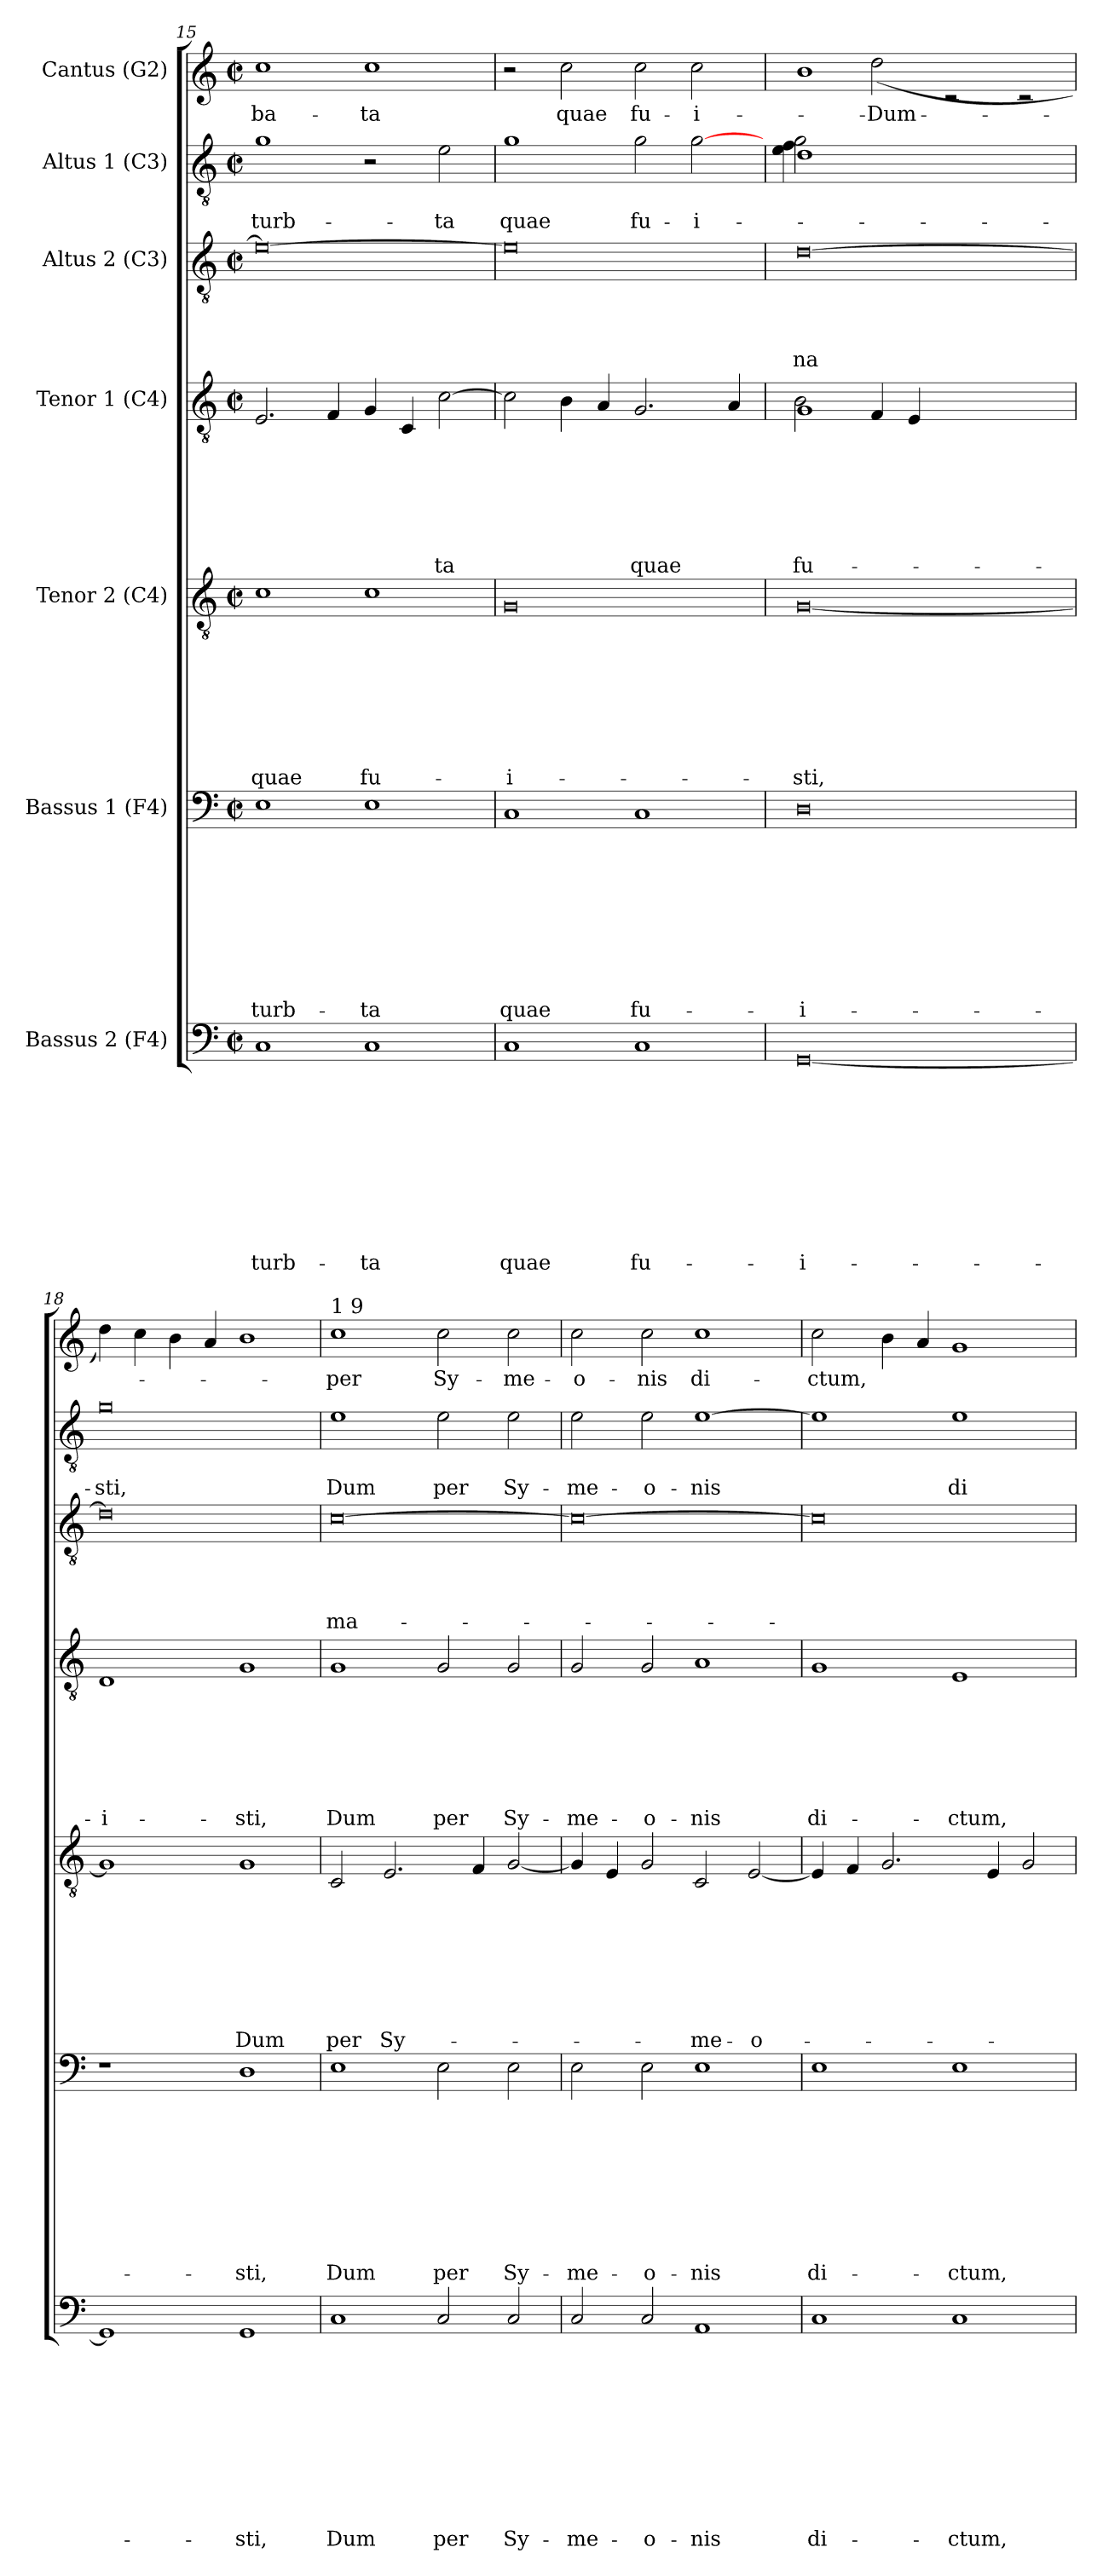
**kern	**text	**text	**text	**text	**text	**text	**text	**text	**text	**text	**kern	**text	**text	**text	**text	**text	**text	**text	**text	**text	**kern	**text	**text	**text	**text	**text	**text	**text	**text	**kern	**text	**text	**text	**text	**text	**text	**text	**kern	**text	**text	**text	**text	**kern	**text	**text	**kern	**text
*part7	*part7	*part7	*part7	*part7	*part7	*part7	*part7	*part7	*part7	*part7	*part6	*part6	*part6	*part6	*part6	*part6	*part6	*part6	*part6	*part6	*part5	*part5	*part5	*part5	*part5	*part5	*part5	*part5	*part5	*part4	*part4	*part4	*part4	*part4	*part4	*part4	*part4	*part3	*part3	*part3	*part3	*part3	*part2	*part2	*part2	*part1	*part1
*staff7	*staff7	*staff7	*staff7	*staff7	*staff7	*staff7	*staff7	*staff7	*staff7	*staff7	*staff6	*staff6	*staff6	*staff6	*staff6	*staff6	*staff6	*staff6	*staff6	*staff6	*staff5	*staff5	*staff5	*staff5	*staff5	*staff5	*staff5	*staff5	*staff5	*staff4	*staff4	*staff4	*staff4	*staff4	*staff4	*staff4	*staff4	*staff3	*staff3	*staff3	*staff3	*staff3	*staff2	*staff2	*staff2	*staff1	*staff1
*I"Bassus 2 (F4)	*	*	*	*	*	*	*	*	*	*	*I"Bassus 1 (F4)	*	*	*	*	*	*	*	*	*	*I"Tenor 2 (C4)	*	*	*	*	*	*	*	*	*I"Tenor 1 (C4)	*	*	*	*	*	*	*	*I"Altus 2 (C3)	*	*	*	*	*I"Altus 1 (C3)	*	*	*I"Cantus (G2)	*
*clefF4	*	*	*	*	*	*	*	*	*	*	*clefF4	*	*	*	*	*	*	*	*	*	*clefGv2	*	*	*	*	*	*	*	*	*clefGv2	*	*	*	*	*	*	*	*clefGv2	*	*	*	*	*clefGv2	*	*	*clefG2	*
*k[]	*	*	*	*	*	*	*	*	*	*	*k[]	*	*	*	*	*	*	*	*	*	*k[]	*	*	*	*	*	*	*	*	*k[]	*	*	*	*	*	*	*	*k[]	*	*	*	*	*k[]	*	*	*k[]	*
*C:	*	*	*	*	*	*	*	*	*	*	*C:	*	*	*	*	*	*	*	*	*	*C:	*	*	*	*	*	*	*	*	*C:	*	*	*	*	*	*	*	*C:	*	*	*	*	*C:	*	*	*C:	*
*M2/2	*	*	*	*	*	*	*	*	*	*	*M2/2	*	*	*	*	*	*	*	*	*	*M2/2	*	*	*	*	*	*	*	*	*M2/2	*	*	*	*	*	*	*	*M2/2	*	*	*	*	*M2/2	*	*	*M2/2	*
*met(c|)	*	*	*	*	*	*	*	*	*	*	*met(c|)	*	*	*	*	*	*	*	*	*	*met(c|)	*	*	*	*	*	*	*	*	*met(c|)	*	*	*	*	*	*	*	*met(c|)	*	*	*	*	*met(c|)	*	*	*met(c|)	*
=15	=15	=15	=15	=15	=15	=15	=15	=15	=15	=15	=15	=15	=15	=15	=15	=15	=15	=15	=15	=15	=15	=15	=15	=15	=15	=15	=15	=15	=15	=15	=15	=15	=15	=15	=15	=15	=15	=15	=15	=15	=15	=15	=15	=15	=15	=15	=15
!	!	!	!	!	!	!	!	!	!	!LO:LY:b	!	!	!	!	!	!	!	!	!	!LO:LY:b	!	!	!	!	!	!	!	!	!LO:LY:b	!	!	!	!	!	!	!	!	!	!	!	!	!	!	!	!LO:LY:b	!	!LO:LY:b
1C	.	.	.	.	.	.	.	.	.	turb-	1E	.	.	.	.	.	.	.	.	turb-	1c	.	.	.	.	.	.	.	-quae	2.E/	.	.	.	.	.	.	.	0e_	.	.	.	.	1g	.	-turb-	1cc	-ba-
.	.	.	.	.	.	.	.	.	.	.	.	.	.	.	.	.	.	.	.	.	.	.	.	.	.	.	.	.	.	4F/	.	.	.	.	.	.	.	.	.	.	.	.	.	.	.	.	.
!	!	!	!	!	!	!	!	!	!	!LO:LY:b	!	!	!	!	!	!	!	!	!	!LO:LY:b	!	!	!	!	!	!	!	!	!LO:LY:b	!	!	!	!	!	!	!	!	!	!	!	!	!	!	!	!	!	!LO:LY:b
1C	.	.	.	.	.	.	.	.	.	-ta	1E	.	.	.	.	.	.	.	.	-ta	1c	.	.	.	.	.	.	.	fu-	4G/	.	.	.	.	.	.	.	.	.	.	.	.	2r	.	.	1cc	-ta
.	.	.	.	.	.	.	.	.	.	.	.	.	.	.	.	.	.	.	.	.	.	.	.	.	.	.	.	.	.	4C/	.	.	.	.	.	.	.	.	.	.	.	.	.	.	.	.	.
!	!	!	!	!	!	!	!	!	!	!	!	!	!	!	!	!	!	!	!	!	!	!	!	!	!	!	!	!	!	!	!	!	!	!	!	!	!LO:LY:b	!	!	!	!	!	!	!	!LO:LY:b	!	!
.	.	.	.	.	.	.	.	.	.	.	.	.	.	.	.	.	.	.	.	.	.	.	.	.	.	.	.	.	.	[>2c\	.	.	.	.	.	.	-ta	.	.	.	.	.	2e\	.	-ta	.	.
=16	=16	=16	=16	=16	=16	=16	=16	=16	=16	=16	=16	=16	=16	=16	=16	=16	=16	=16	=16	=16	=16	=16	=16	=16	=16	=16	=16	=16	=16	=16	=16	=16	=16	=16	=16	=16	=16	=16	=16	=16	=16	=16	=16	=16	=16	=16	=16
!	!	!	!	!	!	!	!	!	!	!LO:LY:b	!	!	!	!	!	!	!	!	!	!LO:LY:b	!	!	!	!	!	!	!	!	!LO:LY:b	!	!	!	!	!	!	!	!	!	!	!	!	!	!	!	!LO:LY:b	!	!
1C	.	.	.	.	.	.	.	.	.	quae	1C	.	.	.	.	.	.	.	.	quae	0G	.	.	.	.	.	.	.	-i-	2c\]	.	.	.	.	.	.	.	0e]	.	.	.	.	1g	.	quae	2r	.
!	!	!	!	!	!	!	!	!	!	!	!	!	!	!	!	!	!	!	!	!	!	!	!	!	!	!	!	!	!	!	!	!	!	!	!	!	!	!	!	!	!	!	!	!	!	!	!LO:LY:b
.	.	.	.	.	.	.	.	.	.	.	.	.	.	.	.	.	.	.	.	.	.	.	.	.	.	.	.	.	.	4B\	.	.	.	.	.	.	.	.	.	.	.	.	.	.	.	2cc\	quae
.	.	.	.	.	.	.	.	.	.	.	.	.	.	.	.	.	.	.	.	.	.	.	.	.	.	.	.	.	.	4A/	.	.	.	.	.	.	.	.	.	.	.	.	.	.	.	.	.
!	!	!	!	!	!	!	!	!	!	!LO:LY:b	!	!	!	!	!	!	!	!	!	!LO:LY:b	!	!	!	!	!	!	!	!	!	!	!	!	!	!	!	!	!LO:LY:b	!	!	!	!	!	!	!	!LO:LY:b	!	!LO:LY:b
1C	.	.	.	.	.	.	.	.	.	fu-	1C	.	.	.	.	.	.	.	.	fu-	.	.	.	.	.	.	.	.	.	2.G/	.	.	.	.	.	.	quae	.	.	.	.	.	2g\	.	fu-	2cc\	fu-
!	!	!	!	!	!	!	!	!	!	!	!	!	!	!	!	!	!	!	!	!	!	!	!	!	!	!	!	!	!	!	!	!	!	!	!	!	!	!	!	!	!	!	!	!	!LO:LY:b	!	!LO:LY:b
.	.	.	.	.	.	.	.	.	.	.	.	.	.	.	.	.	.	.	.	.	.	.	.	.	.	.	.	.	.	.	.	.	.	.	.	.	.	.	.	.	.	.	[>2g\	.	-i-	2cc\	-i-
.	.	.	.	.	.	.	.	.	.	.	.	.	.	.	.	.	.	.	.	.	.	.	.	.	.	.	.	.	.	4A/	.	.	.	.	.	.	.	.	.	.	.	.	.	.	.	.	.
=17	=17	=17	=17	=17	=17	=17	=17	=17	=17	=17	=17	=17	=17	=17	=17	=17	=17	=17	=17	=17	=17	=17	=17	=17	=17	=17	=17	=17	=17	=17	=17	=17	=17	=17	=17	=17	=17	=17	=17	=17	=17	=17	=17	=17	=17	=17	=17
!	!	!	!	!	!	!	!	!	!	!LO:LY:b	!	!	!	!	!	!	!	!	!	!LO:LY:b	!	!	!	!	!	!	!	!	!LO:LY:b	!	!	!	!	!	!	!	!LO:LY:b	!	!	!	!	!LO:LY:b	!	!	!	!	!
*	*	*	*	*	*	*	*	*	*	*	*	*	*	*	*	*	*	*	*	*	*	*	*	*	*	*	*	*	*	*^	*	*	*	*	*	*	*	*	*	*	*	*	*^	*	*	*^	*
*	*	*	*	*	*	*	*	*	*	*	*	*	*	*	*	*	*	*	*	*	*	*	*	*	*	*	*	*	*	*	*	*	*	*	*	*	*	*	*	*	*	*	*	*	*^	*	*	*	*	*
[<0GG	.	.	.	.	.	.	.	.	.	-i-	0D	.	.	.	.	.	.	.	.	-i-	[<0G	.	.	.	.	.	.	.	-sti,	1G	2B\	.	.	.	.	.	.	fu-	[>0d	.	.	.	-na	1d	2g\	4e\ 4f\	.	.	1b	2ryy	.
.	.	.	.	.	.	.	.	.	.	.	.	.	.	.	.	.	.	.	.	.	.	.	.	.	.	.	.	.	.	.	.	.	.	.	.	.	.	.	.	.	.	.	.	.	.	1ryy	.	.	.	.	.
!	!	!	!	!	!	!	!	!	!	!	!	!	!	!	!	!	!	!	!	!	!	!	!	!	!	!	!	!	!	!	!	!	!	!	!	!	!	!	!	!	!	!	!	!	!	!	!	!	!	!	!LO:LY:b
.	.	.	.	.	.	.	.	.	.	.	.	.	.	.	.	.	.	.	.	.	.	.	.	.	.	.	.	.	.	.	4F/	.	.	.	.	.	.	.	.	.	.	.	.	.	1ryy	.	.	.	.	(>2dd\	-Dum
.	.	.	.	.	.	.	.	.	.	.	.	.	.	.	.	.	.	.	.	.	.	.	.	.	.	.	.	.	.	.	4E/	.	.	.	.	.	.	.	.	.	.	.	.	.	.	.	.	.	.	.	.
.	.	.	.	.	.	.	.	.	.	.	.	.	.	.	.	.	.	.	.	.	.	.	.	.	.	.	.	.	.	1ryy	1ryy	.	.	.	.	.	.	.	.	.	.	.	.	1ryy	.	.	.	.	1ryy	2rc	.
.	.	.	.	.	.	.	.	.	.	.	.	.	.	.	.	.	.	.	.	.	.	.	.	.	.	.	.	.	.	.	.	.	.	.	.	.	.	.	.	.	.	.	.	.	.	2.ryy	.	.	.	.	.
.	.	.	.	.	.	.	.	.	.	.	.	.	.	.	.	.	.	.	.	.	.	.	.	.	.	.	.	.	.	.	.	.	.	.	.	.	.	.	.	.	.	.	.	.	2ryy	.	.	.	.	2rc	.
*	*	*	*	*	*	*	*	*	*	*	*	*	*	*	*	*	*	*	*	*	*	*	*	*	*	*	*	*	*	*v	*v	*	*	*	*	*	*	*	*	*	*	*	*	*	*v	*v	*	*	*	*	*
=18	=18	=18	=18	=18	=18	=18	=18	=18	=18	=18	=18	=18	=18	=18	=18	=18	=18	=18	=18	=18	=18	=18	=18	=18	=18	=18	=18	=18	=18	=18	=18	=18	=18	=18	=18	=18	=18	=18	=18	=18	=18	=18	=18	=18	=18	=18	=18	=18	=18
!	!	!	!	!	!	!	!	!	!	!	!	!	!	!	!	!	!	!	!	!	!	!	!	!	!	!	!	!	!	!	!	!	!	!	!	!	!LO:LY:b	!	!	!	!	!	!	!	!	!LO:LY:b	!	!	!
*	*	*	*	*	*	*	*	*	*	*	*	*	*	*	*	*	*	*	*	*	*	*	*	*	*	*	*	*	*	*	*	*	*	*	*	*	*	*	*	*	*	*	*v	*v	*	*	*	*	*
*	*	*	*	*	*	*	*	*	*	*	*	*	*	*	*	*	*	*	*	*	*	*	*	*	*	*	*	*	*	*	*	*	*	*	*	*	*	*	*	*	*	*	*	*	*	*v	*v	*
1GG]	.	.	.	.	.	.	.	.	.	.	1r	.	.	.	.	.	.	.	.	.	1G]	.	.	.	.	.	.	.	.	1D	.	.	.	.	.	.	-i-	0d]	.	.	.	.	0g	.	-sti,	4dd\)	.
.	.	.	.	.	.	.	.	.	.	.	.	.	.	.	.	.	.	.	.	.	.	.	.	.	.	.	.	.	.	.	.	.	.	.	.	.	.	.	.	.	.	.	.	.	.	4cc\	.
.	.	.	.	.	.	.	.	.	.	.	.	.	.	.	.	.	.	.	.	.	.	.	.	.	.	.	.	.	.	.	.	.	.	.	.	.	.	.	.	.	.	.	.	.	.	4b\	.
.	.	.	.	.	.	.	.	.	.	.	.	.	.	.	.	.	.	.	.	.	.	.	.	.	.	.	.	.	.	.	.	.	.	.	.	.	.	.	.	.	.	.	.	.	.	4a/	.
!	!	!	!	!	!	!	!	!	!	!LO:LY:b	!	!	!	!	!	!	!	!	!	!LO:LY:b	!	!	!	!	!	!	!	!	!LO:LY:b	!	!	!	!	!	!	!	!LO:LY:b	!	!	!	!	!	!	!	!	!	!
1GG	.	.	.	.	.	.	.	.	.	-sti,	1D	.	.	.	.	.	.	.	.	-sti,	1G	.	.	.	.	.	.	.	Dum	1G	.	.	.	.	.	.	-sti,	.	.	.	.	.	.	.	.	1b	.
!!LO:PB:g=z
=19	=19	=19	=19	=19	=19	=19	=19	=19	=19	=19	=19	=19	=19	=19	=19	=19	=19	=19	=19	=19	=19	=19	=19	=19	=19	=19	=19	=19	=19	=19	=19	=19	=19	=19	=19	=19	=19	=19	=19	=19	=19	=19	=19	=19	=19	=19	=19
!	!	!	!	!	!	!	!	!	!	!	!	!	!	!	!	!	!	!	!	!	!	!	!	!	!	!	!	!	!	!	!	!	!	!	!	!	!	!	!	!	!	!	!	!	!	!LO:TX:a:t=1 9	!
!	!	!	!	!	!	!	!	!	!	!LO:LY:b	!	!	!	!	!	!	!	!	!	!LO:LY:b	!	!	!	!	!	!	!	!	!LO:LY:b	!	!	!	!	!	!	!	!LO:LY:b	!	!	!	!	!LO:LY:b	!	!	!LO:LY:b	!	!LO:LY:b
1C	.	.	.	.	.	.	.	.	.	Dum	1E	.	.	.	.	.	.	.	.	Dum	2C/	.	.	.	.	.	.	.	per	1G	.	.	.	.	.	.	Dum	[>0c	.	.	.	ma-	1e	.	Dum	1cc	per
!	!	!	!	!	!	!	!	!	!	!	!	!	!	!	!	!	!	!	!	!	!	!	!	!	!	!	!	!	!LO:LY:b	!	!	!	!	!	!	!	!	!	!	!	!	!	!	!	!	!	!
.	.	.	.	.	.	.	.	.	.	.	.	.	.	.	.	.	.	.	.	.	2.E/	.	.	.	.	.	.	.	Sy-	.	.	.	.	.	.	.	.	.	.	.	.	.	.	.	.	.	.
!	!	!	!	!	!	!	!	!	!	!LO:LY:b	!	!	!	!	!	!	!	!	!	!LO:LY:b	!	!	!	!	!	!	!	!	!	!	!	!	!	!	!	!	!LO:LY:b	!	!	!	!	!	!	!	!LO:LY:b	!	!LO:LY:b
2C/	.	.	.	.	.	.	.	.	.	per	2E\	.	.	.	.	.	.	.	.	per	.	.	.	.	.	.	.	.	.	2G/	.	.	.	.	.	.	per	.	.	.	.	.	2e\	.	per	2cc\	Sy-
.	.	.	.	.	.	.	.	.	.	.	.	.	.	.	.	.	.	.	.	.	4F/	.	.	.	.	.	.	.	.	.	.	.	.	.	.	.	.	.	.	.	.	.	.	.	.	.	.
!	!	!	!	!	!	!	!	!	!	!LO:LY:b	!	!	!	!	!	!	!	!	!	!LO:LY:b	!	!	!	!	!	!	!	!	!	!	!	!	!	!	!	!	!LO:LY:b	!	!	!	!	!	!	!	!LO:LY:b	!	!LO:LY:b
2C/	.	.	.	.	.	.	.	.	.	Sy-	2E\	.	.	.	.	.	.	.	.	Sy-	[<2G/	.	.	.	.	.	.	.	.	2G/	.	.	.	.	.	.	Sy-	.	.	.	.	.	2e\	.	Sy-	2cc\	-me-
=20	=20	=20	=20	=20	=20	=20	=20	=20	=20	=20	=20	=20	=20	=20	=20	=20	=20	=20	=20	=20	=20	=20	=20	=20	=20	=20	=20	=20	=20	=20	=20	=20	=20	=20	=20	=20	=20	=20	=20	=20	=20	=20	=20	=20	=20	=20	=20
!	!	!	!	!	!	!	!	!	!	!LO:LY:b	!	!	!	!	!	!	!	!	!	!LO:LY:b	!	!	!	!	!	!	!	!	!	!	!	!	!	!	!	!	!LO:LY:b	!	!	!	!	!	!	!	!LO:LY:b	!	!LO:LY:b
2C/	.	.	.	.	.	.	.	.	.	-me-	2E\	.	.	.	.	.	.	.	.	-me-	4G/]	.	.	.	.	.	.	.	.	2G/	.	.	.	.	.	.	-me-	0c_	.	.	.	.	2e\	.	-me-	2cc\	-o-
.	.	.	.	.	.	.	.	.	.	.	.	.	.	.	.	.	.	.	.	.	4E/	.	.	.	.	.	.	.	.	.	.	.	.	.	.	.	.	.	.	.	.	.	.	.	.	.	.
!	!	!	!	!	!	!	!	!	!	!LO:LY:b	!	!	!	!	!	!	!	!	!	!LO:LY:b	!	!	!	!	!	!	!	!	!	!	!	!	!	!	!	!	!LO:LY:b	!	!	!	!	!	!	!	!LO:LY:b	!	!LO:LY:b
2C/	.	.	.	.	.	.	.	.	.	-o-	2E\	.	.	.	.	.	.	.	.	-o-	2G/	.	.	.	.	.	.	.	.	2G/	.	.	.	.	.	.	-o-	.	.	.	.	.	2e\	.	-o-	2cc\	-nis
!	!	!	!	!	!	!	!	!	!	!LO:LY:b	!	!	!	!	!	!	!	!	!	!LO:LY:b	!	!	!	!	!	!	!	!	!LO:LY:b	!	!	!	!	!	!	!	!LO:LY:b	!	!	!	!	!	!	!	!LO:LY:b	!	!LO:LY:b
1AA	.	.	.	.	.	.	.	.	.	-nis	1E	.	.	.	.	.	.	.	.	-nis	2C/	.	.	.	.	.	.	.	-me-	1A	.	.	.	.	.	.	-nis	.	.	.	.	.	[>1e	.	-nis	1cc	di-
!	!	!	!	!	!	!	!	!	!	!	!	!	!	!	!	!	!	!	!	!	!	!	!	!	!	!	!	!	!LO:LY:b	!	!	!	!	!	!	!	!	!	!	!	!	!	!	!	!	!	!
.	.	.	.	.	.	.	.	.	.	.	.	.	.	.	.	.	.	.	.	.	[<2E/	.	.	.	.	.	.	.	-o-	.	.	.	.	.	.	.	.	.	.	.	.	.	.	.	.	.	.
=21	=21	=21	=21	=21	=21	=21	=21	=21	=21	=21	=21	=21	=21	=21	=21	=21	=21	=21	=21	=21	=21	=21	=21	=21	=21	=21	=21	=21	=21	=21	=21	=21	=21	=21	=21	=21	=21	=21	=21	=21	=21	=21	=21	=21	=21	=21	=21
!	!	!	!	!	!	!	!	!	!	!LO:LY:b	!	!	!	!	!	!	!	!	!	!LO:LY:b	!	!	!	!	!	!	!	!	!	!	!	!	!	!	!	!	!LO:LY:b	!	!	!	!	!	!	!	!	!	!LO:LY:b
1C	.	.	.	.	.	.	.	.	.	di-	1E	.	.	.	.	.	.	.	.	di-	4E/]	.	.	.	.	.	.	.	.	1G	.	.	.	.	.	.	di-	0c]	.	.	.	.	1e]	.	.	2cc\	-ctum,
.	.	.	.	.	.	.	.	.	.	.	.	.	.	.	.	.	.	.	.	.	4F/	.	.	.	.	.	.	.	.	.	.	.	.	.	.	.	.	.	.	.	.	.	.	.	.	.	.
.	.	.	.	.	.	.	.	.	.	.	.	.	.	.	.	.	.	.	.	.	2.G/	.	.	.	.	.	.	.	.	.	.	.	.	.	.	.	.	.	.	.	.	.	.	.	.	4b\	.
.	.	.	.	.	.	.	.	.	.	.	.	.	.	.	.	.	.	.	.	.	.	.	.	.	.	.	.	.	.	.	.	.	.	.	.	.	.	.	.	.	.	.	.	.	.	4a/	.
!	!	!	!	!	!	!	!	!	!	!LO:LY:b	!	!	!	!	!	!	!	!	!	!LO:LY:b	!	!	!	!	!	!	!	!	!	!	!	!	!	!	!	!	!LO:LY:b	!	!	!	!	!	!	!	!LO:LY:b	!	!
1C	.	.	.	.	.	.	.	.	.	-ctum,	1E	.	.	.	.	.	.	.	.	-ctum,	.	.	.	.	.	.	.	.	.	1E	.	.	.	.	.	.	-ctum,	.	.	.	.	.	1e	.	di-	1g	.
.	.	.	.	.	.	.	.	.	.	.	.	.	.	.	.	.	.	.	.	.	4E/	.	.	.	.	.	.	.	.	.	.	.	.	.	.	.	.	.	.	.	.	.	.	.	.	.	.
.	.	.	.	.	.	.	.	.	.	.	.	.	.	.	.	.	.	.	.	.	2G/	.	.	.	.	.	.	.	.	.	.	.	.	.	.	.	.	.	.	.	.	.	.	.	.	.	.
=	=	=	=	=	=	=	=	=	=	=	=	=	=	=	=	=	=	=	=	=	=	=	=	=	=	=	=	=	=	=	=	=	=	=	=	=	=	=	=	=	=	=	=	=	=	=	=
*-	*-	*-	*-	*-	*-	*-	*-	*-	*-	*-	*-	*-	*-	*-	*-	*-	*-	*-	*-	*-	*-	*-	*-	*-	*-	*-	*-	*-	*-	*-	*-	*-	*-	*-	*-	*-	*-	*-	*-	*-	*-	*-	*-	*-	*-	*-	*-
